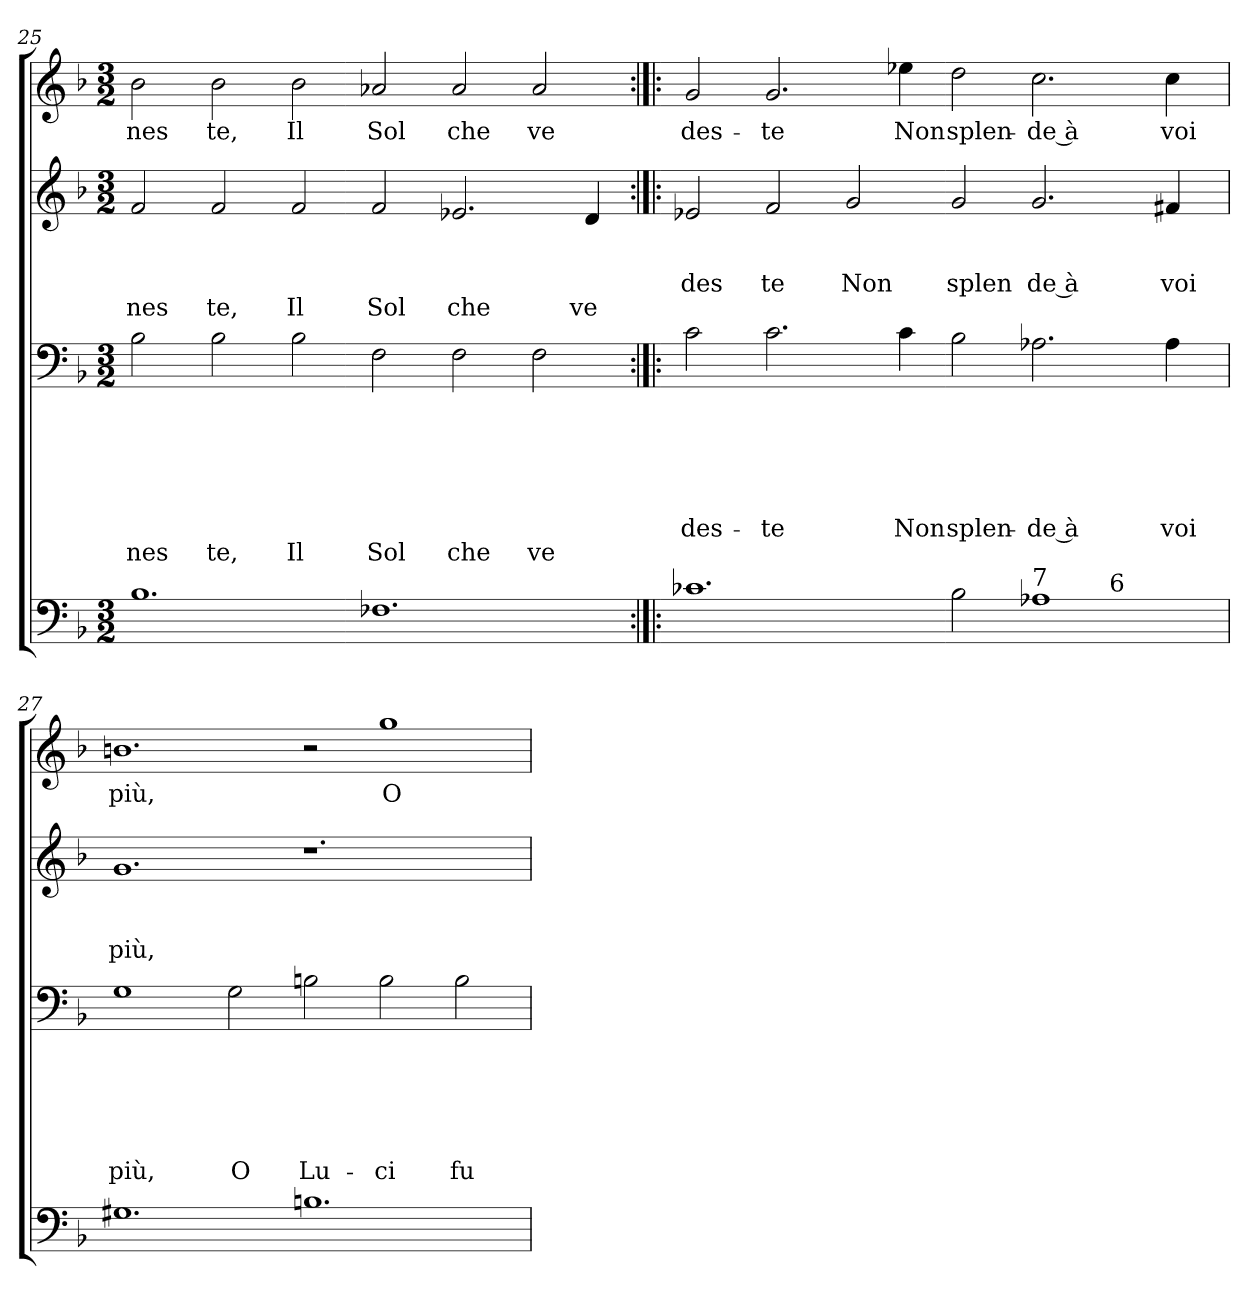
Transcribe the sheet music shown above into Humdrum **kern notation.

**kern	**kern	**text	**text	**text	**text	**text	**text	**text	**kern	**text	**text	**text	**text	**kern	**text
*part4	*part3	*part3	*part3	*part3	*part3	*part3	*part3	*part3	*part2	*part2	*part2	*part2	*part2	*part1	*part1
*staff4	*staff3	*staff3	*staff3	*staff3	*staff3	*staff3	*staff3	*staff3	*staff2	*staff2	*staff2	*staff2	*staff2	*staff1	*staff1
*clefF4	*clefF4	*	*	*	*	*	*	*	*clefG2	*	*	*	*	*clefG2	*
*k[b-]	*k[b-]	*	*	*	*	*	*	*	*k[b-]	*	*	*	*	*k[b-]	*
*F:	*F:	*	*	*	*	*	*	*	*F:	*	*	*	*	*F:	*
*M3/2	*M3/2	*	*	*	*	*	*	*	*M3/2	*	*	*	*	*M3/2	*
=25	=25	=25	=25	=25	=25	=25	=25	=25	=25	=25	=25	=25	=25	=25	=25
!	!	!	!	!	!	!	!	!LO:LY:b	!	!	!	!	!LO:LY:b	!	!LO:LY:b
1.B-	2B-\	.	.	.	.	.	.	nes	2f/	.	.	.	nes	2b-\	nes
!	!	!	!	!	!	!	!	!LO:LY:b	!	!	!	!	!LO:LY:b	!	!LO:LY:b
.	2B-\	.	.	.	.	.	.	te,	2f/	.	.	.	te,	2b-\	te,
!	!	!	!	!	!	!	!	!LO:LY:b	!	!	!	!	!LO:LY:b	!	!LO:LY:b
.	2B-\	.	.	.	.	.	.	Il	2f/	.	.	.	Il	2b-\	Il
!	!	!	!	!	!	!	!	!LO:LY:b	!	!	!	!	!LO:LY:b	!	!LO:LY:b
1.F-	2F\	.	.	.	.	.	.	Sol	2f/	.	.	.	Sol	2a-X/	Sol
!	!	!	!	!	!	!	!	!LO:LY:b	!	!	!	!	!LO:LY:b	!	!LO:LY:b
.	2F\	.	.	.	.	.	.	che	2.e-X/	.	.	.	che	2a-/	che
!	!	!	!	!	!	!	!	!LO:LY:b	!	!	!	!	!	!	!LO:LY:b
.	2F\	.	.	.	.	.	.	ve	.	.	.	.	.	2a-/	ve
!	!	!	!	!	!	!	!	!	!	!	!	!	!LO:LY:b	!	!
.	.	.	.	.	.	.	.	.	4d/	.	.	.	ve	.	.
!!LO:LB:g=z
=26:|!|:	=26:|!|:	=26:|!|:	=26:|!|:	=26:|!|:	=26:|!|:	=26:|!|:	=26:|!|:	=26:|!|:	=26:|!|:	=26:|!|:	=26:|!|:	=26:|!|:	=26:|!|:	=26:|!|:	=26:|!|:
!	!	!	!	!	!	!	!LO:LY:b	!	!	!	!	!LO:LY:b	!	!	!LO:LY:b
*^	*	*	*	*	*	*	*	*	*	*	*	*	*	*	*
1.c-	1ryy	2c\	.	.	.	.	.	des-	.	2e-X/	.	.	des	.	2g/	des-
!	!	!	!	!	!	!	!	!LO:LY:b	!	!	!	!	!LO:LY:b	!	!	!LO:LY:b
.	.	2.c\	.	.	.	.	.	-te	.	2f/	.	.	te	.	2.g/	-te
!	!	!	!	!	!	!	!	!	!	!	!	!	!LO:LY:b	!	!	!
.	1ryy	.	.	.	.	.	.	.	.	2g/	.	.	Non	.	.	.
!	!	!	!	!	!	!	!	!LO:LY:b	!	!	!	!	!	!	!	!LO:LY:b
.	.	4c\	.	.	.	.	.	Non	.	.	.	.	.	.	4ee-X\	Non
!	!	!	!	!	!	!	!	!LO:LY:b	!	!	!	!	!LO:LY:b	!	!	!LO:LY:b
2B->\	.	2B-\	.	.	.	.	.	splen-	.	2g/	.	.	splen	.	2dd\	splen-
!LO:TX:a:t=7	!	!	!	!	!	!	!	!	!	!	!	!	!	!	!	!
!	!	!	!	!	!	!	!	!LO:LY:b:rj	!	!	!	!	!LO:LY:b:rj	!	!	!LO:LY:b:rj
1A-X	4...ryy	2.A-X\	.	.	.	.	.	-de à	.	2.g/	.	.	de à	.	2.cc\	-de à
!	!LO:TX:a:t=6	!	!	!	!	!	!	!	!	!	!	!	!	!	!	!
.	2ryy	.	.	.	.	.	.	.	.	.	.	.	.	.	.	.
!	!	!	!	!	!	!	!	!LO:LY:b	!	!	!	!	!LO:LY:b	!	!	!LO:LY:b
.	.	4A-\	.	.	.	.	.	voi	.	4f#X/	.	.	voi	.	4cc\	voi
.	32ryy	.	.	.	.	.	.	.	.	.	.	.	.	.	.	.
=27	=27	=27	=27	=27	=27	=27	=27	=27	=27	=27	=27	=27	=27	=27	=27	=27
!	!	!	!	!	!	!	!	!LO:LY:b	!	!	!	!	!LO:LY:b	!	!	!LO:LY:b
*v	*v	*	*	*	*	*	*	*	*	*	*	*	*	*	*	*
1.G#	1G	.	.	.	.	.	più,	.	1.g	.	.	più,	.	1.bn	più,
!	!	!	!	!	!	!	!LO:LY:b	!	!	!	!	!	!	!	!
.	2G\	.	.	.	.	.	O	.	.	.	.	.	.	.	.
!	!	!	!	!	!	!	!LO:LY:b	!	!	!	!	!	!	!	!
1.Bn>	2Bn\	.	.	.	.	.	Lu-	.	1.r	.	.	.	.	2r	.
!	!	!	!	!	!	!	!LO:LY:b	!	!	!	!	!	!	!	!LO:LY:b
.	2B\	.	.	.	.	.	-ci	.	.	.	.	.	.	1gg	O
!	!	!	!	!	!	!	!LO:LY:b	!	!	!	!	!	!	!	!
.	2B\	.	.	.	.	.	fu-	.	.	.	.	.	.	.	.
=	=	=	=	=	=	=	=	=	=	=	=	=	=	=	=
*-	*-	*-	*-	*-	*-	*-	*-	*-	*-	*-	*-	*-	*-	*-	*-
